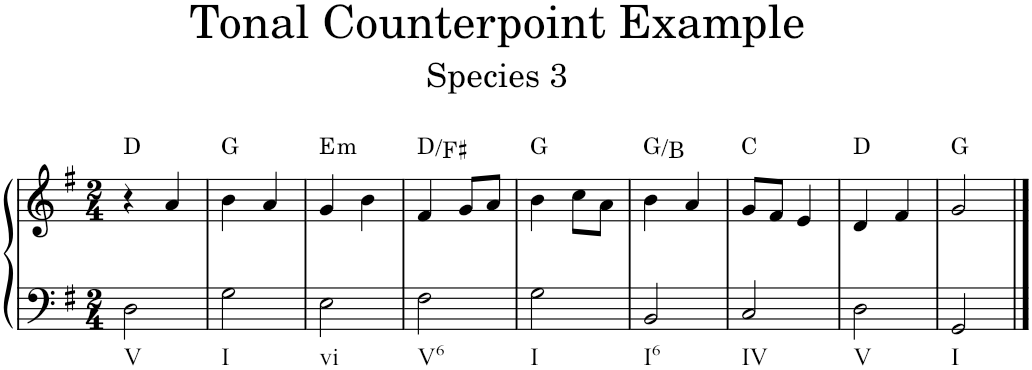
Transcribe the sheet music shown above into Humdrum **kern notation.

**kern	**kern	**harte
*part1	*part1	*part1
*staff2	*staff1	*
*I"Piano	*	*
*I'Pno.	*	*
*clefF4	*clefG2	*
*k[f#]	*k[f#]	*
*M2/4	*M2/4	*
=1	=1	=1
2D\	4r	D:maj
.	4a/	.
=2	=2	=2
2G\	4b\	G:maj
.	4a/	.
=3	=3	=3
!	!	!LO:H:kt=m
2E\	4g/	E:min
.	4b\	.
=4	=4	=4
2F#\	4f#/	D:maj/3
.	8g/L	.
.	8a/J	.
=5	=5	=5
2G\	4b\	G:maj
.	8cc\L	.
.	8a\J	.
=6	=6	=6
2BB/	4b\	G:maj/3
.	4a/	.
=7	=7	=7
2C/	8g/L	C:maj
.	8f#/J	.
.	4e/	.
=8	=8	=8
2D\	4d/	D:maj
.	4f#/	.
=9	=9	=9
2GG/	2g/	G:maj
==	==	==
*-	*-	*-
